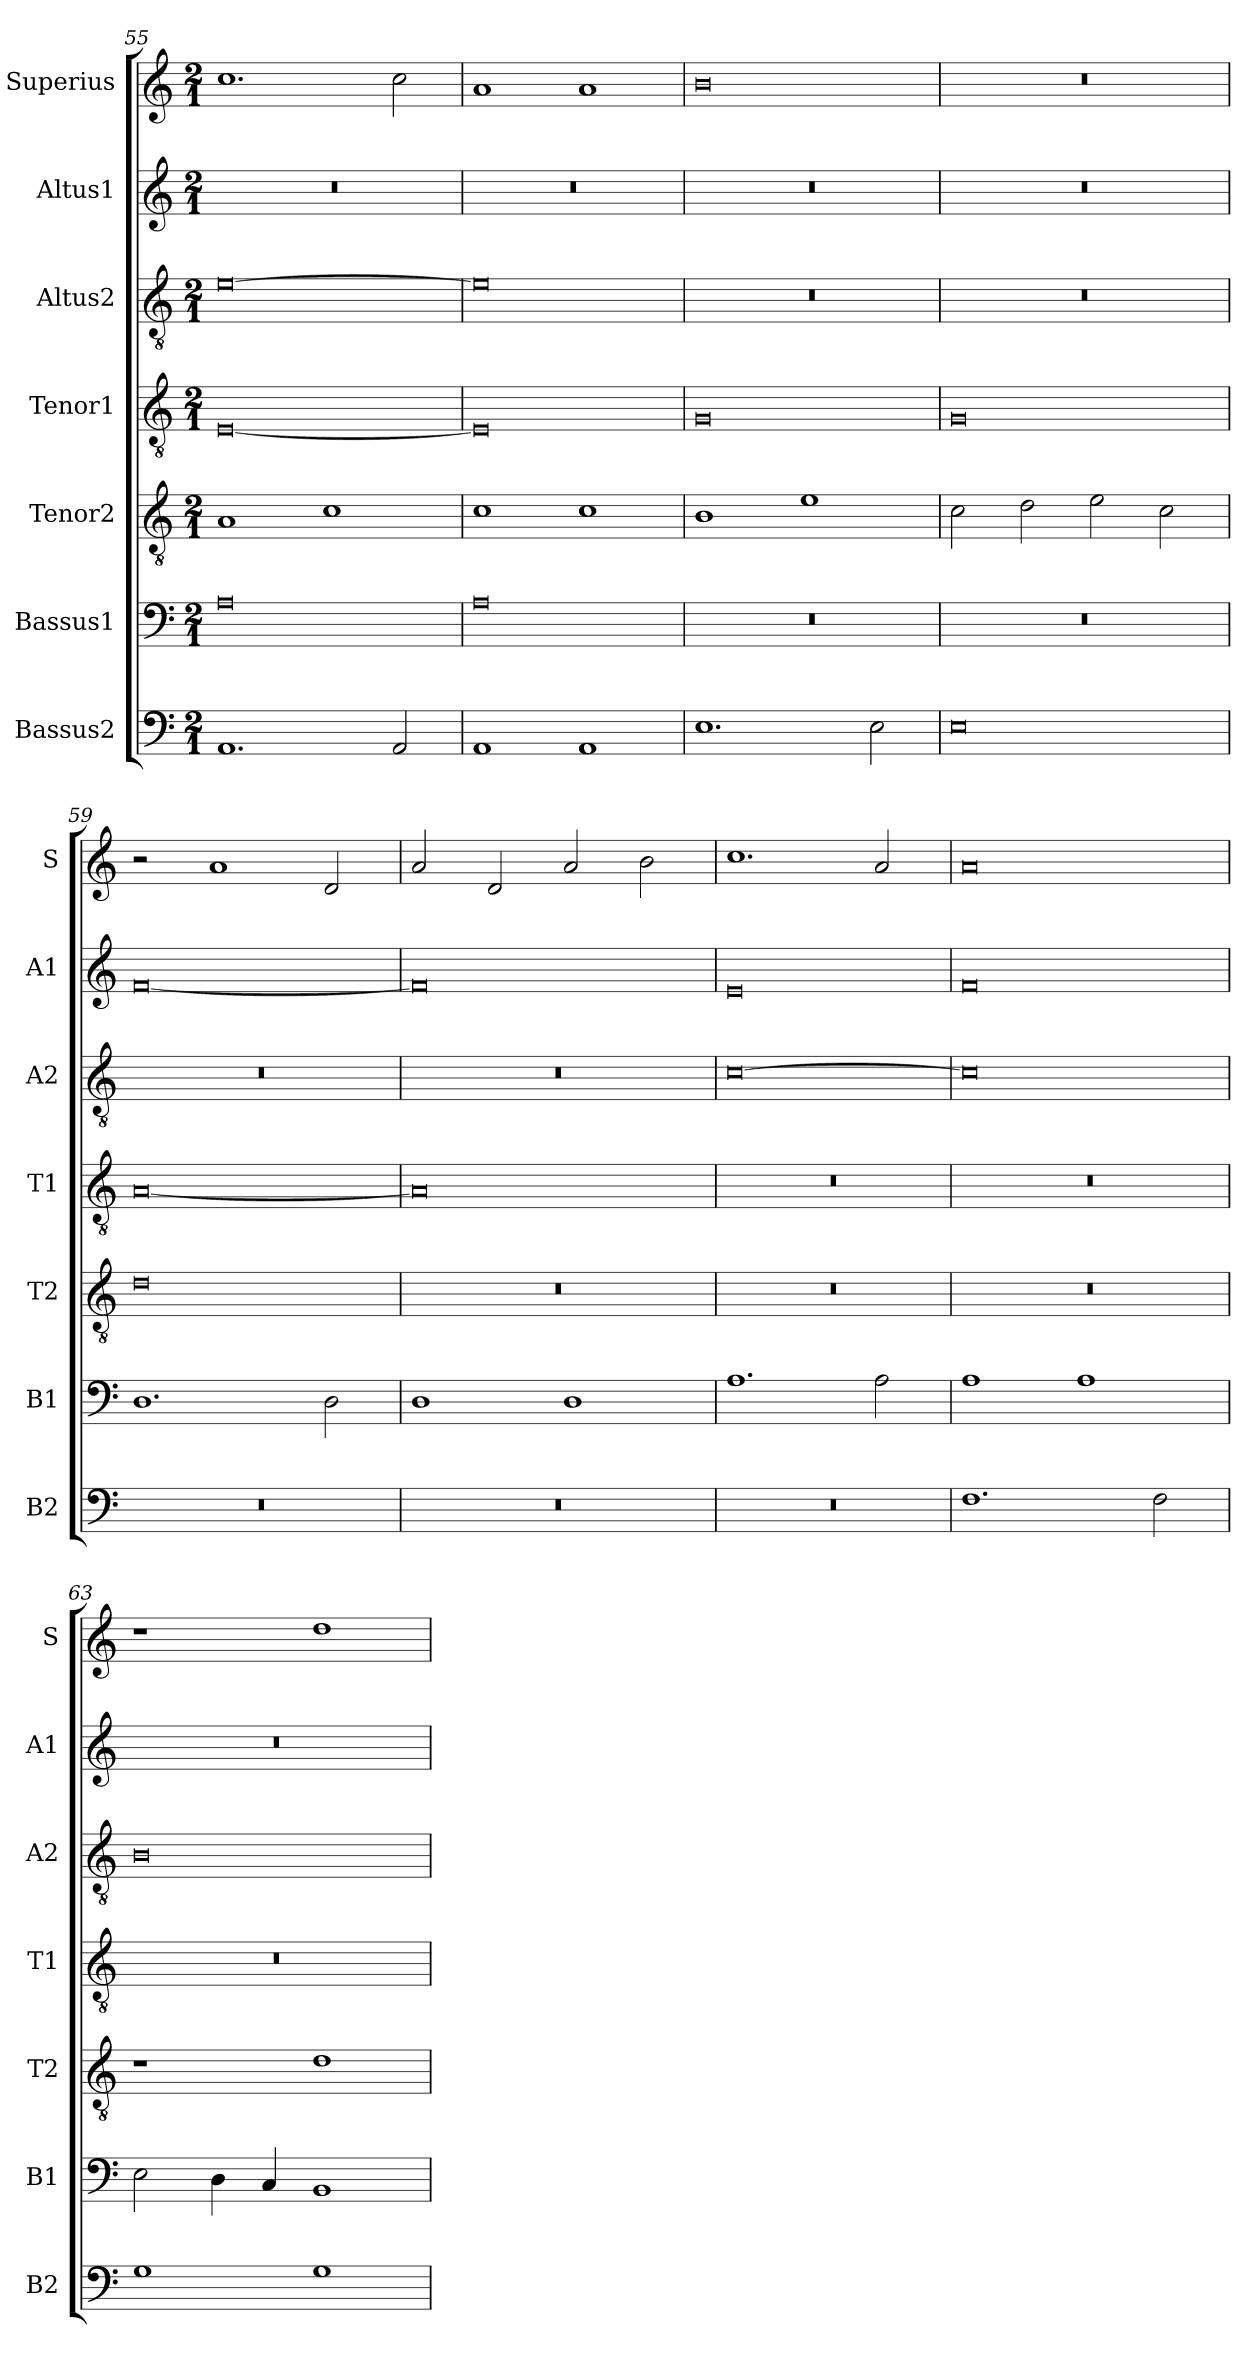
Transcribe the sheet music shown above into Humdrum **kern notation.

**kern	**kern	**kern	**kern	**kern	**kern	**kern
*part7	*part6	*part5	*part4	*part3	*part2	*part1
*staff7	*staff6	*staff5	*staff4	*staff3	*staff2	*staff1
*I"Bassus2	*I"Bassus1	*I"Tenor2	*I"Tenor1	*I"Altus2	*I"Altus1	*I"Superius
*I'B2	*I'B1	*I'T2	*I'T1	*I'A2	*I'A1	*I'S
*clefF4	*clefF4	*clefGv2	*clefGv2	*clefGv2	*clefG2	*clefG2
*k[]	*k[]	*k[]	*k[]	*k[]	*k[]	*k[]
*M2/1	*M2/1	*M2/1	*M2/1	*M2/1	*M2/1	*M2/1
=55	=55	=55	=55	=55	=55	=55
1.AA	0A	1A	[0E	[0e	0r	1.cc
.	.	1c	.	.	.	.
2AA/	.	.	.	.	.	2cc\
=56	=56	=56	=56	=56	=56	=56
1AA	0A	1c	0E]	0e]	0r	1a
1AA	.	1c	.	.	.	1a
=57	=57	=57	=57	=57	=57	=57
1.E	0r	1B	0G	0r	0r	0b
.	.	1e	.	.	.	.
2E\	.	.	.	.	.	.
=58	=58	=58	=58	=58	=58	=58
0E	0r	2c\	0G	0r	0r	0r
.	.	2d\	.	.	.	.
.	.	2e\	.	.	.	.
.	.	2c\	.	.	.	.
=59	=59	=59	=59	=59	=59	=59
0r	1.D	0d	[0A	0r	[0f	2r
.	.	.	.	.	.	1a
.	2D\	.	.	.	.	2d/
=60	=60	=60	=60	=60	=60	=60
0r	1D	0r	0A]	0r	0f]	2a/
.	.	.	.	.	.	2d/
.	1D	.	.	.	.	2a/
.	.	.	.	.	.	2b\
=61	=61	=61	=61	=61	=61	=61
0r	1.A	0r	0r	[0c	0e	1.cc
.	2A\	.	.	.	.	2a/
=62	=62	=62	=62	=62	=62	=62
1.F	1A	0r	0r	0c]	0f	0a
.	1A	.	.	.	.	.
2F\	.	.	.	.	.	.
=63	=63	=63	=63	=63	=63	=63
1G	2E\	1r	0r	0B	0r	1r
.	4D\	.	.	.	.	.
.	4C/	.	.	.	.	.
1G	1BB	1d	.	.	.	1dd
=	=	=	=	=	=	=
*-	*-	*-	*-	*-	*-	*-
